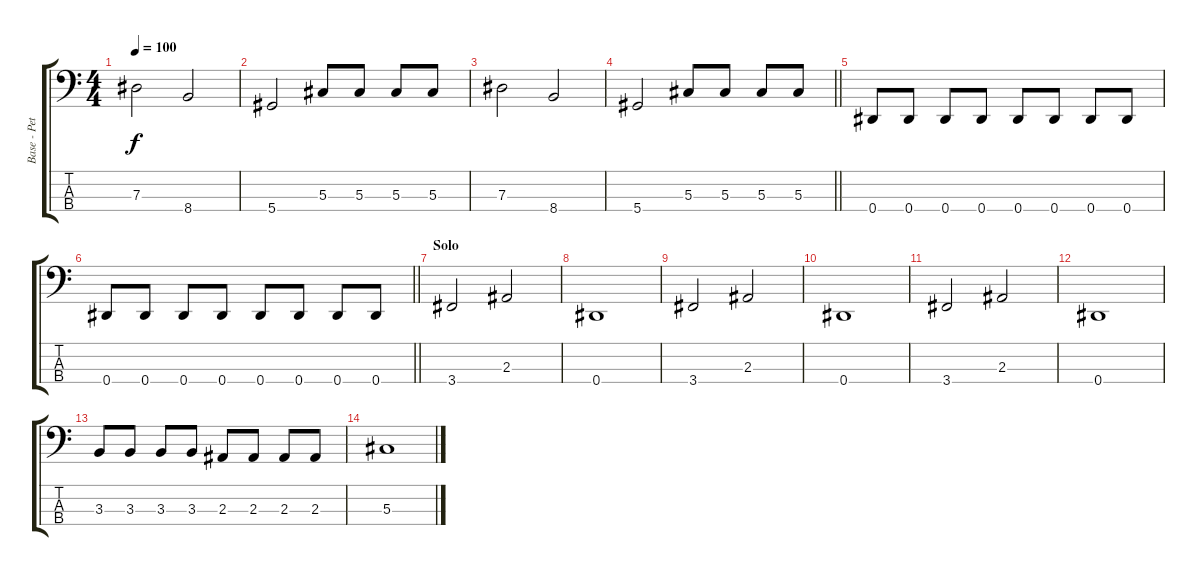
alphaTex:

\track ("Base - Peter London" "Base - Pet") {instrument electricbasspick}
\staff {score tabs}
\tuning (Gb2 Db2 Ab1 Eb1) {hide}
\ts (4 4)
\tempo 100
\clef f4
\ks c
7.3.2{dy f} 8.4.2 |
5.4.2 5.3.8 5.3.8 5.3.8 5.3.8 |
7.3.2 8.4.2 |
\barLineRight lightlight
5.4.2 5.3.8 5.3.8 5.3.8 5.3.8 |
0.4.8 0.4.8 0.4.8 0.4.8 0.4.8 0.4.8 0.4.8 0.4.8 |
\barLineRight lightlight
0.4.8 0.4.8 0.4.8 0.4.8 0.4.8 0.4.8 0.4.8 0.4.8 |
\section ("" "Solo")
3.4.2 2.3.2 |
0.4.1 |
3.4.2 2.3.2 |
0.4.1 |
3.4.2 2.3.2 |
0.4.1 |
3.3.8 3.3.8 3.3.8 3.3.8 2.3.8 2.3.8 2.3.8 2.3.8 |
5.3.1
